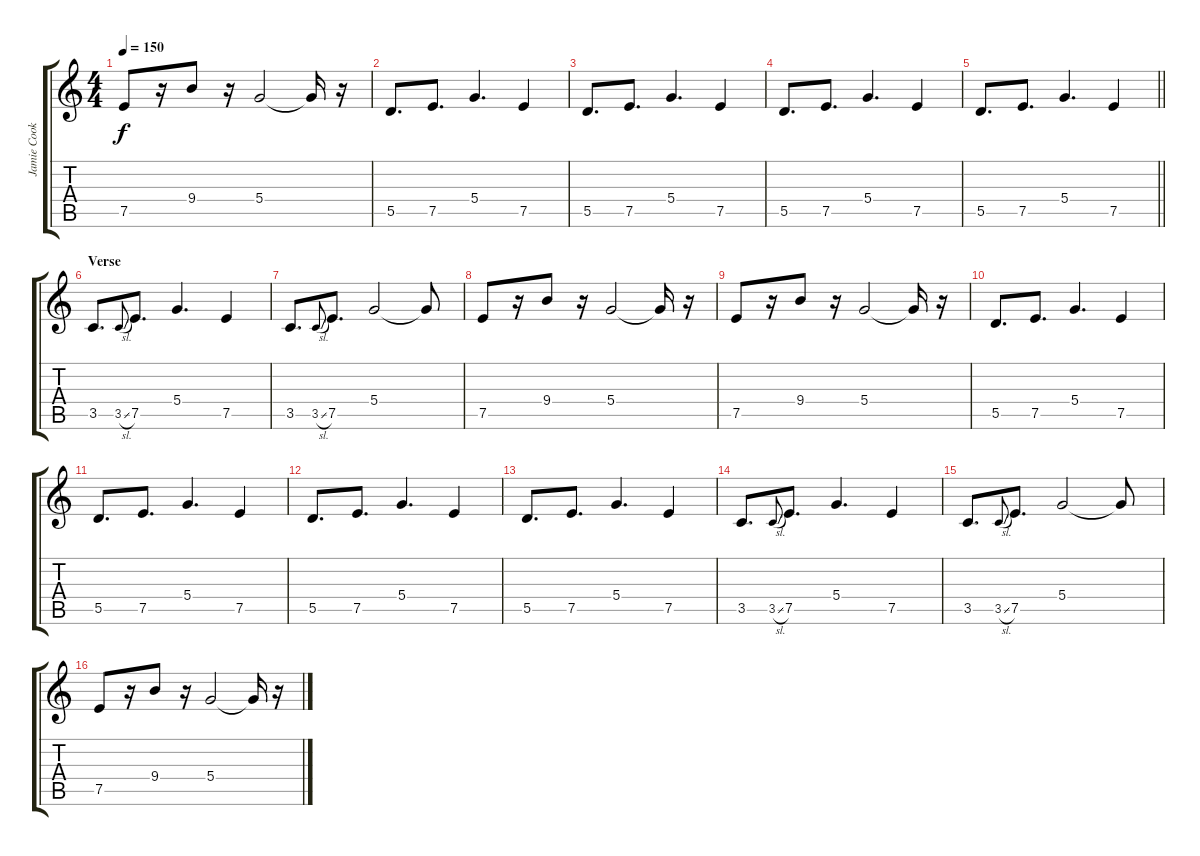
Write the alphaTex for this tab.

\track ("Jamie Cook - Guitar RSE" "Jamie Cook") {instrument overdrivenguitar}
\staff {score tabs}
\tuning (E4 B3 G3 D3 A2 E2) {hide}
\ts (4 4)
\tempo 150
\clef g2
\ks c
7.5.8{dy f} r.16 9.4.8 r.16 5.4.2 5.4{t}.16 r.16 |
5.5.8{d} 7.5.8{d} 5.4.4{d} 7.5.4 |
5.5.8{d} 7.5.8{d} 5.4.4{d} 7.5.4 |
5.5.8{d} 7.5.8{d} 5.4.4{d} 7.5.4 |
\barLineRight lightlight
5.5.8{d} 7.5.8{d} 5.4.4{d} 7.5.4 |
\section ("" "Verse")
3.5.8{d} 3.5{sl}.8{gr onbeat} 7.5.8{d} 5.4.4{d} 7.5.4 |
3.5.8{d} 3.5{sl}.8{gr onbeat} 7.5.8{d} 5.4.2 5.4{t}.8 |
7.5.8 r.16 9.4.8 r.16 5.4.2 5.4{t}.16 r.16 |
7.5.8 r.16 9.4.8 r.16 5.4.2 5.4{t}.16 r.16 |
5.5.8{d} 7.5.8{d} 5.4.4{d} 7.5.4 |
5.5.8{d} 7.5.8{d} 5.4.4{d} 7.5.4 |
5.5.8{d} 7.5.8{d} 5.4.4{d} 7.5.4 |
5.5.8{d} 7.5.8{d} 5.4.4{d} 7.5.4 |
3.5.8{d} 3.5{sl}.8{gr onbeat} 7.5.8{d} 5.4.4{d} 7.5.4 |
3.5.8{d} 3.5{sl}.8{gr onbeat} 7.5.8{d} 5.4.2 5.4{t}.8 |
7.5.8 r.16 9.4.8 r.16 5.4.2 5.4{t}.16 r.16
